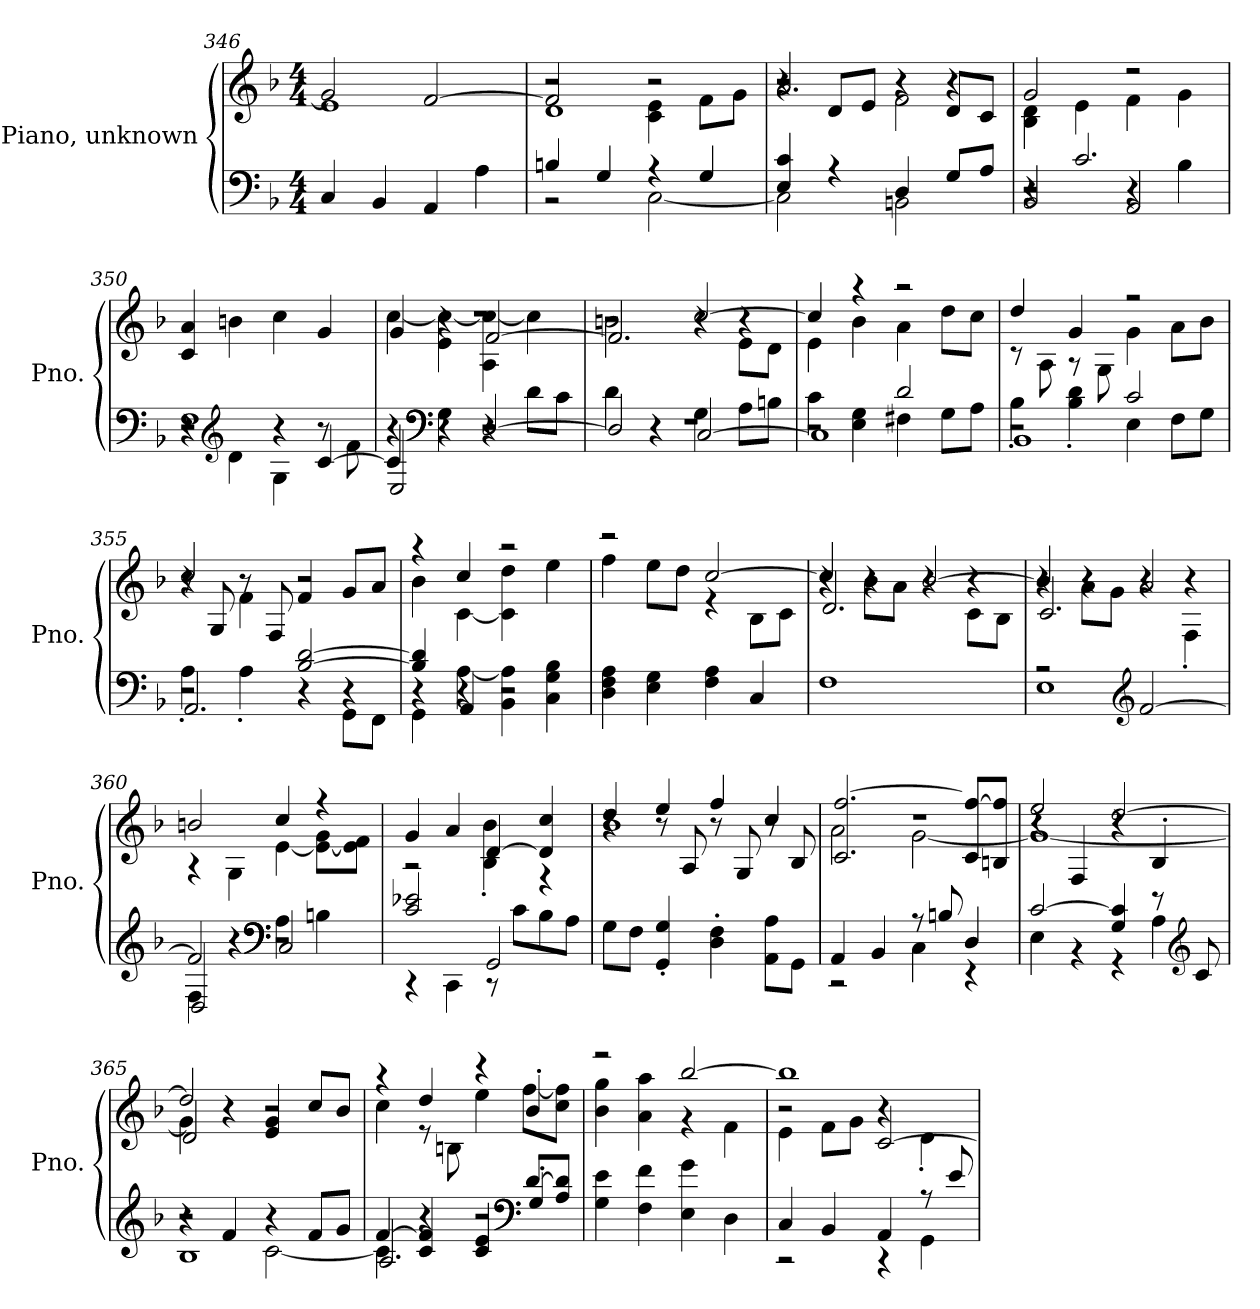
**kern	**kern
*part1	*part1
*staff2	*staff1
*I"Piano, unknown	*
*I'Pno.	*
*clefF4	*clefG2
*k[b-]	*k[b-]
*M4/4	*M4/4
=346	=346
*	*^
4C/	2g/]	1e
4BB-/	.	.
4AA/	[2f/	.
4A\	.	.
!!LO:LB:g=z
=347	=347	=347
*^	*	*^
4Bn/	2r	2f/]	2r	1d
4G/	.	.	.	.
4r	[2C\	2r	4c\ 4e\	.
4G/	.	.	8f\L	.
.	.	.	8g\J	.
=348	=348	=348	=348	=348
4E/ 4c/	2C\]	2.a/	2r	4r
4r	.	.	.	8d/L
.	.	.	.	8e/J
4D/	2BBn\	.	2f\	4r
8G/L	.	4r	.	8d/L
8A/J	.	.	.	8c/J
*	*	*	*v	*v
=349	=349	=349	=349
*	*^	*	*
4r	2r	2BB-/	2g/	4B-\ 4d\
2.c/	.	.	.	4e\
.	4r	2AA/	2r	4f\
.	4B-\	.	.	4g\
*	*	*	*v	*v
=350	=350	=350	=350
2r	4r	1F	4c/ 4a/
*clefG2	*	*	*
.	4d\	.	4bn\
4r	4G\	.	4cc\
[4c/	8r	.	4g/
.	8f\	.	.
=351	=351	=351	=351
*	*	*	*^
*	*	*	*	*^
4c/]	4r	2E/	1r	[4cc\	4g/
*clefF4	*	*	*	*	*
4r	4G\	.	.	4e\ 4cc\_	4r
2r	4r	[2D/	.	4A\ 4cc\_	[2f/
.	8d\L	.	.	4cc\]	.
.	8c\J	.	.	.	.
=352	=352	=352	=352	=352	=352
1r	4d\	2D/]	2r	2bn\	2.f/]
.	4r	.	.	.	.
.	4G\	[2C/	[2cc/	4r	.
.	8A\L	.	.	8e\L	4r
.	8Bn\J	.	.	8d\J	.
*	*	*	*	*v	*v
!!LO:PB:g=z
=353	=353	=353	=353	=353
2r	4c\	1C]	4cc/]	4e\
.	4E\ 4G\	.	4r	4b-\
2d/	4F#X\	.	2r	4a\
.	8G\L	.	.	8dd\L
.	8A\J	.	.	8cc\J
=354	=354	=354	=354	=354
2r	4B-'\	1BB-	4dd/	8r
.	.	.	.	8A\
.	4B-\' 4d\'	.	4g/	8r
.	.	.	.	8G\
2c/	4E\	.	2r	4g\
.	8F\L	.	.	8a\L
.	8G\J	.	.	8b-\J
=355	=355	=355	=355	=355
*	*	*	*	*^
2r	4A'\	2.AA/	2cc/	4r	8r
.	.	.	.	.	8G/
.	4A'\	.	.	4f\	8r
.	.	.	.	.	8F/
[2B-/ [2d/	4r	.	2r	2r	4f/
.	8GG\L	4r	.	.	8g/L
.	8FF\J	.	.	.	8a/J
*	*	*	*	*v	*v
=356	=356	=356	=356	=356
4B-/] 4d/]	4GG\	4r	4r	4b-\
4r	[4A\	4AA/	4cc/	[4c\
2r	4BB-\ 4A\]	2r	2r	4c\] 4dd\
.	4C\ 4G\ 4B-\	.	.	4ee\
*v	*v	*v	*	*
=357	=357	=357
4D\ 4F\ 4A\	2r	4ff\
4E\ 4G\	.	8ee\L
.	.	8dd\J
4F\ 4A\	[2cc/	4r
4C/	.	8B-\L
.	.	8c\J
=358	=358	=358
*	*	*^
1F	4cc/]	4r	2.d/
.	4r	8b-\L	.
.	.	8a\J	.
.	[2b-/	4r	.
.	.	8c\L	4r
.	.	8B-\J	.
!!LO:LB:g=z	!!	!!
=359	=359	=359	=359
*^	*	*	*
2r	1E	4b-/]	4r	2.c/
.	.	4r	8a\L	.
.	.	.	8g\J	.
*clefG2	*	*	*	*
[2f/	.	2a/	4r	.
.	.	.	4F'\	4r
*	*	*	*v	*v
=360	=360	=360	=360
*	*^	*	*
2f/]	4F\	2D/	2bn/	4r
.	4r	.	.	4G\
*clefF4	*	*	*	*
2r	4A\	2C/	4cc/	[4e\
.	4Bn\	.	4r	8e\_ 8g\L
.	.	.	.	8e\] 8f\J
*	*v	*v	*	*
=361	=361	=361	=361
2c/ 2e-X/	4r	4g/	2r
.	4CC\	4a/	.
2GG/	8r	[4d/	4B-\' 4b-\'
.	8c\L	.	.
.	8B-\	4d/] 4cc/	4r
.	8A\J	.	.
*v	*v	*	*
=362	=362	=362
*	*	*^
8G\L	4r	1b-	4dd/
8F\J	.	.	.
4GG/' 4G/'	4ee/	.	8r
.	.	.	8A/
4D\' 4F\'	4ff/	.	8r
.	.	.	8G/
8AA\ 8A\L	4cc/	.	8r
8GG\J	.	.	8B-/
=363	=363	=363	=363
*^	*	*	*
4AA/	2r	1r	2a\	2.c/ [2.ff/
4BB-/	.	.	.	.
8r	4C\	.	[2g\	.
8Bn/	.	.	.	.
4D/	4r	.	.	8c/ 8ff/_L
.	.	.	.	8Bn/ 8ff/]J
!!LO:LB:g=z	!!	!!
=364	=364	=364	=364	=364
[2c/	4E\	2ee/	1g_	4r
.	4r	.	.	4F/
4G/ 4c/]	4r	[2dd/	.	4r
8r	4A\	.	.	4B-'/
*clefG2	*	*	*	*
8c/	.	.	.	.
=365	=365	=365	=365	=365
*	*^	*	*	*
4r	2r	1B-	2dd/]	4g\]	2d/
4f/	.	.	.	4r	.
4r	[2c\	.	2r	2r	4e/ 4g/
8f/L	.	.	.	.	8cc/L
8g/J	.	.	.	.	8b-/J
*	*	*	*	*v	*v
=366	=366	=366	=366	=366
[4f/	4c\]	2.A/	4r	4cc\
4c/ 4f/]	4r	.	4dd/	8r
.	.	.	.	8Bn\
4c/ 4e/	2r	.	4r	4ee\
*clefF4	*	*	*	*
[8d/L	.	4G'/	4b-'/	[8ff\L
8A/ 8d/]J	.	.	.	8cc\ 8ff\]J
*v	*v	*v	*	*
=367	=367	=367
4G\ 4e\	2r	4b-\ 4gg\
4F\ 4f\	.	4a\ 4aa\
4E\ 4g\	[2bb-/	4r
4D\	.	4f\
=368	=368	=368
*^	*	*^
4C/	2r	1bb-]	4e\	2r
4BB-/	.	.	8f\L	.
.	.	.	8g\J	.
4AA/	4r	.	4r	[2c/
8r	4GG\	.	4d'\	.
8e/	.	.	.	.
*v	*v	*	*	*
*	*v	*v	*v
=	=
*-	*-
